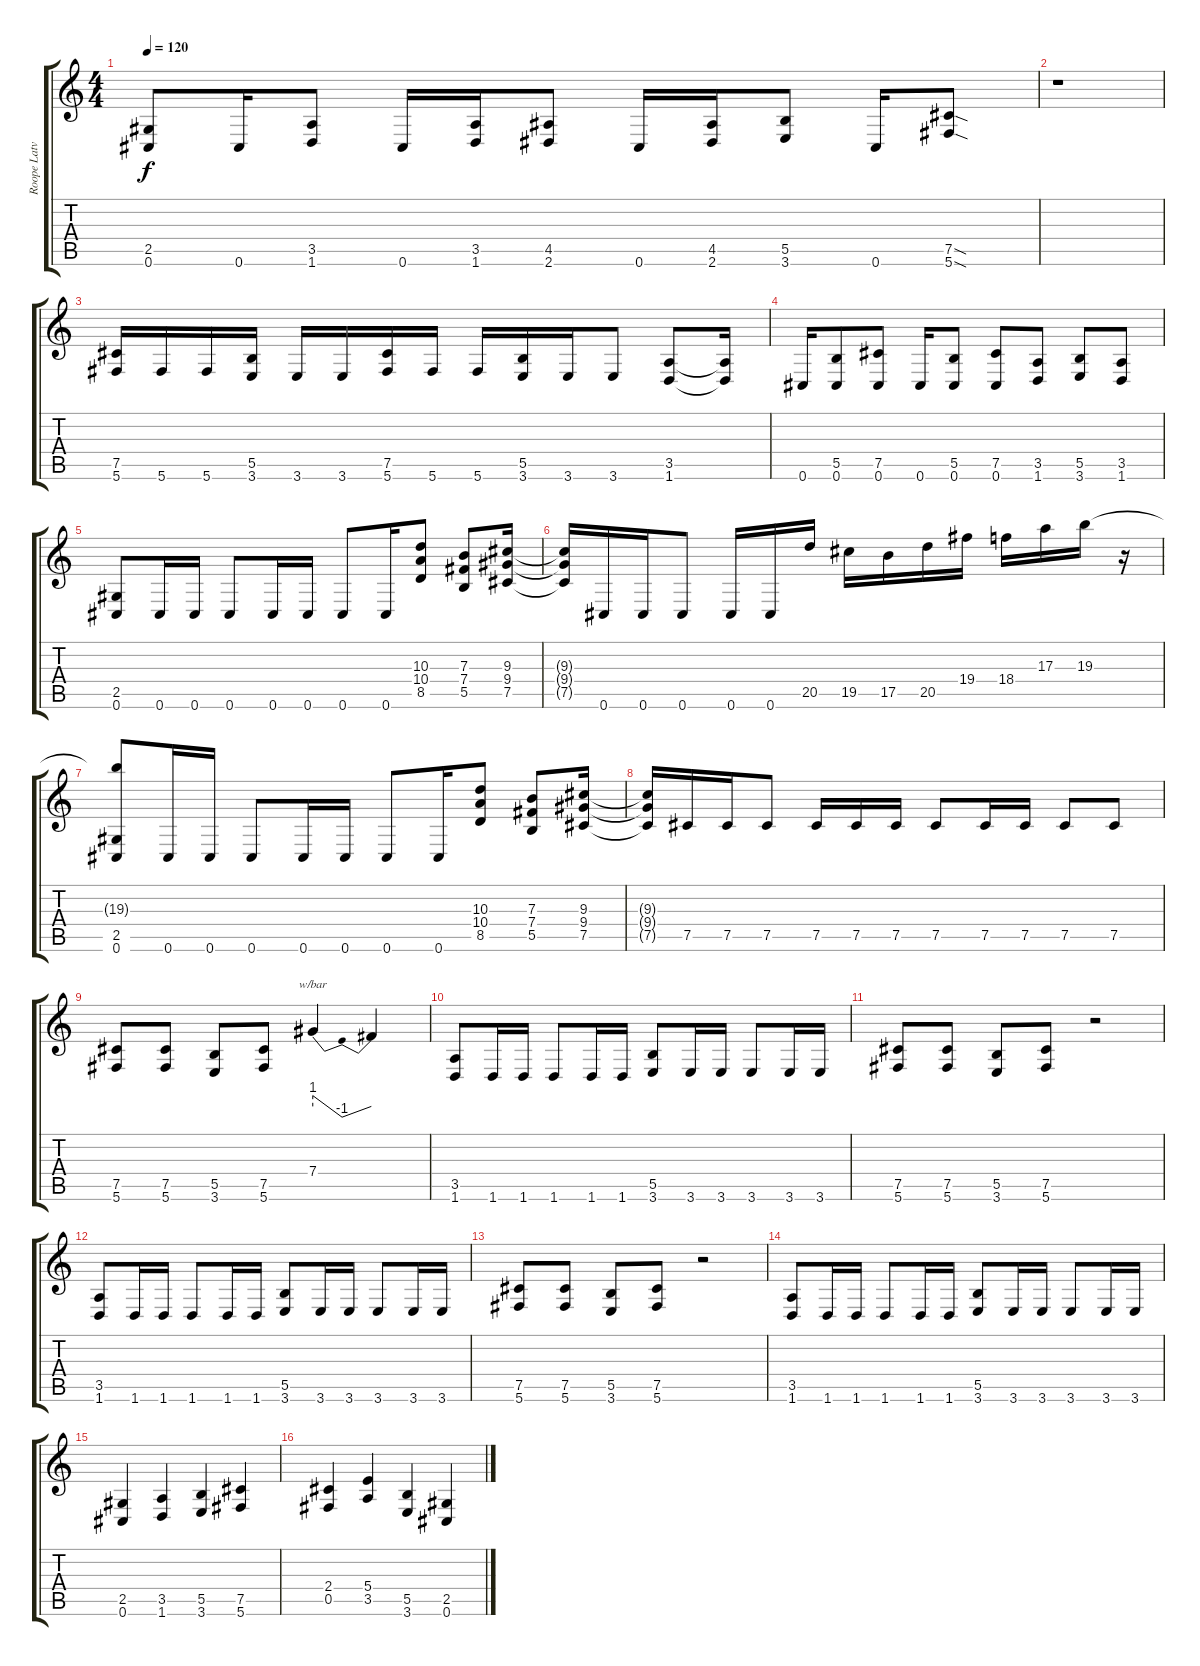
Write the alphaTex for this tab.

\track ("Roope Latvala" "Roope Latv") {instrument distortionguitar}
\staff {score tabs}
\tuning (Db4 Ab3 E3 B2 Gb2 Db2) {hide}
\ts (4 4)
\tempo 120
\clef g2
\ks c
(2.5 0.6).8{dy f} 0.6.16 (3.5 1.6).8 0.6.16 (3.5 1.6).16 (4.5 2.6).8 0.6.16 (4.5 2.6).16 (5.5 3.6).8 0.6.16 (7.5{sod} 5.6{sod}).8 |
r.1 |
(7.5 5.6).16 5.6.16 5.6.16 (5.5 3.6).16 3.6.16 3.6.16 (7.5 5.6).16 5.6.16 5.6.16 (5.5 3.6).16 3.6.16 3.6.8 (3.5 1.6).8 (3.5{t} 1.6{t}).16 |
0.6.16 (5.5 0.6).8 (7.5 0.6).8 0.6.16 (5.5 0.6).8 (7.5 0.6).8 (3.5 1.6).8 (5.5 3.6).8 (3.5 1.6).8 |
(2.5 0.6).8 0.6.16 0.6.16 0.6.8 0.6.16 0.6.16 0.6.8 0.6.16 (10.3 10.4 8.5).8 (7.3 7.4 5.5).8 (9.3 9.4 7.5).16 |
(9.3{t} 9.4{t} 7.5{t}).16 0.6.16 0.6.16 0.6.8 0.6.16 0.6.16 20.5.16 19.5.16 17.5.16 20.5.16 19.4.16 18.4.16 17.3.16 19.3.16 r.16 |
(19.3{t} 2.5 0.6).8{instrument overdrivenguitar} 0.6.16 0.6.16 0.6.8 0.6.16 0.6.16 0.6.8 0.6.16 (10.3 10.4 8.5).8 (7.3 7.4 5.5).8 (9.3 9.4 7.5).16 |
(9.3{t} 9.4{t} 7.5{t}).16 7.5.16 7.5.16 7.5.8 7.5.16 7.5.16 7.5.16 7.5.8 7.5.16 7.5.16 7.5.8 7.5.8 |
(7.5 5.6).8 (7.5 5.6).8 (5.5 3.6).8 (7.5 5.6).8 7.4.4{tbe (dip default 0 4 45 -4 60 0)} 7.4{t}.4 |
(3.5 1.6).8 1.6.16 1.6.16 1.6.8 1.6.16 1.6.16 (5.5 3.6).8 3.6.16 3.6.16 3.6.8 3.6.16 3.6.16 |
(7.5 5.6).8 (7.5 5.6).8 (5.5 3.6).8 (7.5 5.6).8 r.2 |
(3.5 1.6).8 1.6.16 1.6.16 1.6.8 1.6.16 1.6.16 (5.5 3.6).8 3.6.16 3.6.16 3.6.8 3.6.16 3.6.16 |
(7.5 5.6).8 (7.5 5.6).8 (5.5 3.6).8 (7.5 5.6).8 r.2 |
(3.5 1.6).8 1.6.16 1.6.16 1.6.8 1.6.16 1.6.16 (5.5 3.6).8 3.6.16 3.6.16 3.6.8 3.6.16 3.6.16 |
(2.5 0.6).4 (3.5 1.6).4 (5.5 3.6).4 (7.5 5.6).4 |
(2.4 0.5).4 (5.4 3.5).4 (5.5 3.6).4 (2.5 0.6).4
